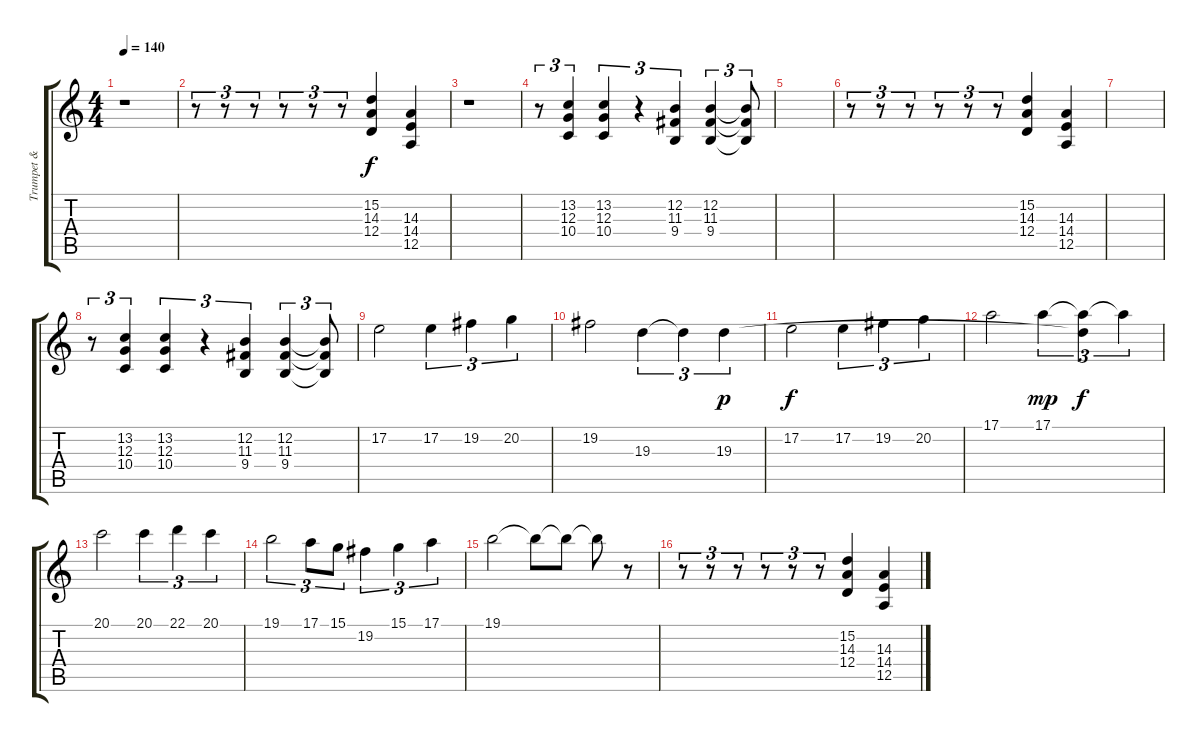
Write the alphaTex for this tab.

\track ("Trumpet & Synth" "Trumpet & ") {instrument trumpet}
\staff {score tabs}
\tuning (E4 B3 G3 D3 A2 E2) {hide}
\ts (4 4)
\tempo 140
\clef g2
\ks c
r.1{dy f volume 8 instrument trumpet} |
r.8{tu (3 2)} r.8{tu (3 2)} r.8{tu (3 2)} r.8{tu (3 2)} r.8{tu (3 2)} r.8{tu (3 2)} (15.2 14.3 12.4).4 (14.3 14.4 12.5).4 |
r.1 |
r.8{tu (3 2)} (13.2 12.3 10.4).4{tu (3 2)} (13.2 12.3 10.4).4{tu (3 2)} r.4{tu (3 2)} (12.2 11.3 9.4).4{tu (3 2)} (12.2 11.3 9.4).4{tu (3 2)} (12.2{t} 11.3{t} 9.4{t}).8{tu (3 2)} |
|
r.8{tu (3 2)} r.8{tu (3 2)} r.8{tu (3 2)} r.8{tu (3 2)} r.8{tu (3 2)} r.8{tu (3 2)} (15.2 14.3 12.4).4 (14.3 14.4 12.5).4 |
|
r.8{tu (3 2)} (13.2 12.3 10.4).4{tu (3 2)} (13.2 12.3 10.4).4{tu (3 2)} r.4{tu (3 2)} (12.2 11.3 9.4).4{tu (3 2)} (12.2 11.3 9.4).4{tu (3 2)} (12.2{t} 11.3{t} 9.4{t}).8{tu (3 2)} |
17.2.2{volume 13 balance 6 instrument recorder} 17.2.4{tu (3 2)} 19.2.4{tu (3 2)} 20.2.4{tu (3 2)} |
19.2.2 19.3.4{tu (3 2)} 19.3{t}.4{tu (3 2)} 19.3.4{tu (3 2) dy p} |
17.2.2{dy f} 17.2.4{tu (3 2)} 19.2.4{tu (3 2)} 20.2.4{tu (3 2)} |
17.1.2 17.1.4{tu (3 2) dy mp} (17.1{t} 19.3{t}).4{tu (3 2) dy f} 17.1{t}.4{tu (3 2)} |
20.1.2 20.1.4{tu (3 2)} 22.1.4{tu (3 2)} 20.1.4{tu (3 2)} |
19.1.2{tu (3 2)} 17.1.8{tu (3 2)} 15.1.8{tu (3 2)} 19.2.4{tu (3 2)} 15.1.4{tu (3 2)} 17.1.4{tu (3 2)} |
19.1.2 19.1{t}.8 19.1{t}.8 19.1{t}.8 r.8 |
r.8{tu (3 2) volume 8 balance 8 instrument trumpet} r.8{tu (3 2)} r.8{tu (3 2)} r.8{tu (3 2)} r.8{tu (3 2)} r.8{tu (3 2)} (15.2 14.3 12.4).4 (14.3 14.4 12.5).4
